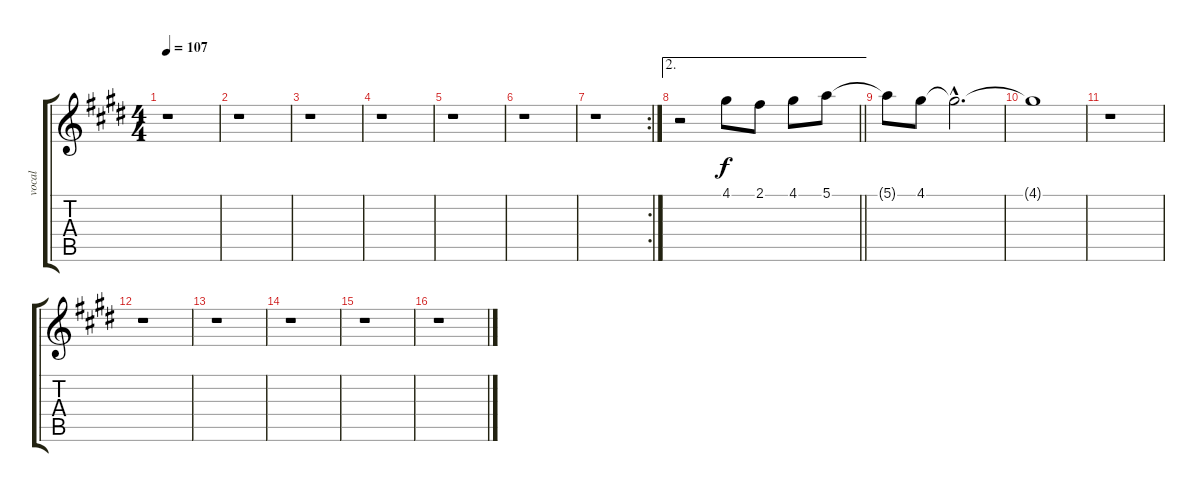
\track ("vocal" "vocal") {instrument acousticguitarnylon}
\staff {score tabs}
\tuning (E4 B3 G3 D3 A2 E2) {hide}
\ts (4 4)
\tempo 107
\clef g2
\ks e
r.1{dy f} |
r.1 |
r.1 |
r.1 |
r.1 |
r.1 |
\rc 2
r.1 |
\ae 2
\barLineRight lightlight
r.2 4.1.8 2.1.8 4.1.8 5.1.8 |
5.1{t}.8 4.1.8 4.1{hac t}.2{d} |
4.1{t}.1 |
r.1 |
r.1 |
r.1 |
r.1 |
r.1 |
r.1
